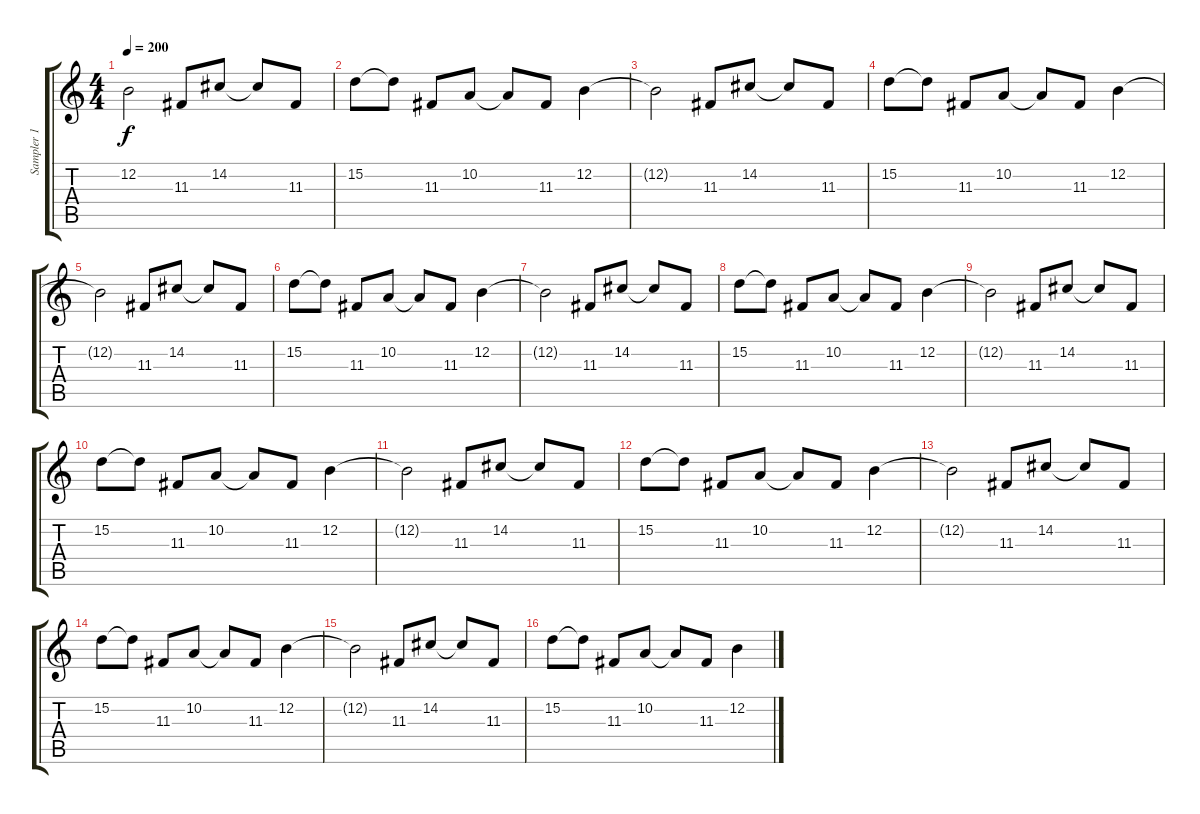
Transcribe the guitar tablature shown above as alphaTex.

\track ("Sampler 1 (Delay)" "Sampler 1 ") {instrument pizzicatostrings}
\staff {score tabs}
\tuning (E4 B3 G3 D3 A2 E2) {hide}
\ts (4 4)
\tempo 200
\clef g2
\ks c
12.2{t}.2{dy f} 11.3.8 14.2.8 14.2{t}.8 11.3.8 |
15.2.8 15.2{t}.8 11.3.8 10.2.8 10.2{t}.8 11.3.8 12.2.4 |
12.2{t}.2 11.3.8 14.2.8 14.2{t}.8 11.3.8 |
15.2.8 15.2{t}.8 11.3.8 10.2.8 10.2{t}.8 11.3.8 12.2.4 |
12.2{t}.2 11.3.8 14.2.8 14.2{t}.8 11.3.8 |
15.2.8 15.2{t}.8 11.3.8 10.2.8 10.2{t}.8 11.3.8 12.2.4 |
12.2{t}.2 11.3.8 14.2.8 14.2{t}.8 11.3.8 |
15.2.8 15.2{t}.8 11.3.8 10.2.8 10.2{t}.8 11.3.8 12.2.4 |
12.2{t}.2 11.3.8 14.2.8 14.2{t}.8 11.3.8 |
15.2.8 15.2{t}.8 11.3.8 10.2.8 10.2{t}.8 11.3.8 12.2.4 |
12.2{t}.2 11.3.8 14.2.8 14.2{t}.8 11.3.8 |
15.2.8 15.2{t}.8 11.3.8 10.2.8 10.2{t}.8 11.3.8 12.2.4 |
12.2{t}.2 11.3.8 14.2.8 14.2{t}.8 11.3.8 |
15.2.8 15.2{t}.8 11.3.8 10.2.8 10.2{t}.8 11.3.8 12.2.4 |
12.2{t}.2 11.3.8 14.2.8 14.2{t}.8 11.3.8 |
15.2.8 15.2{t}.8 11.3.8 10.2.8 10.2{t}.8 11.3.8 12.2.4
